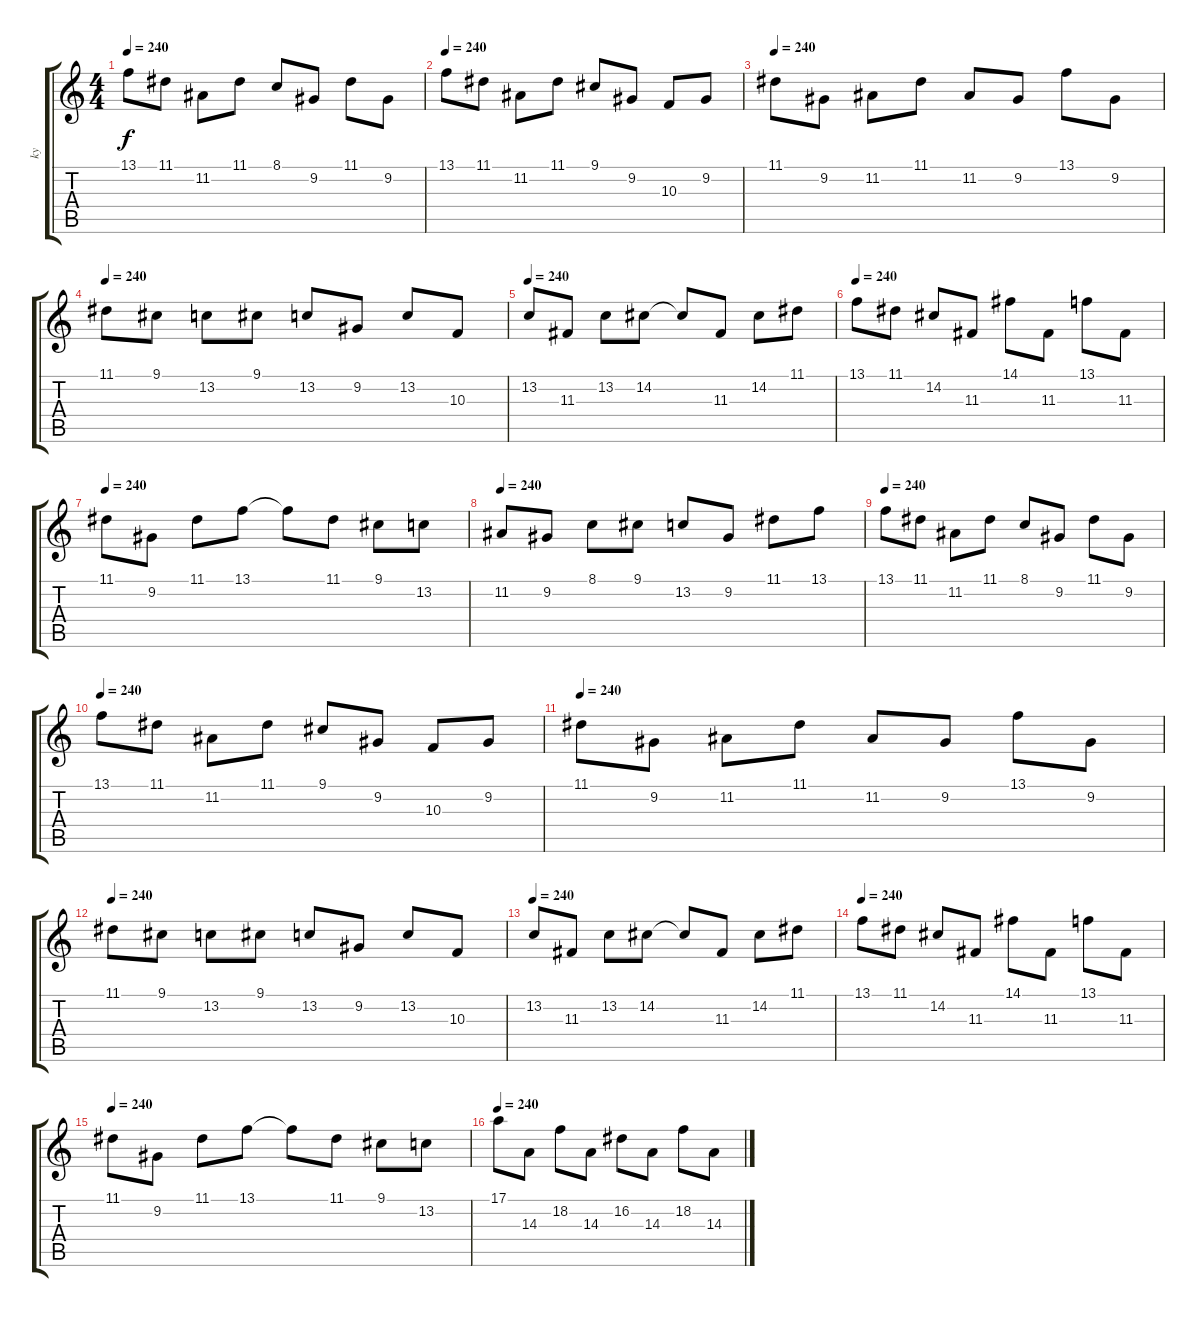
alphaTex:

\track ("ky" "ky") {instrument pad3polysynth}
\staff {score tabs}
\tuning (E4 B3 G3 D3 A2 E2) {hide}
\ts (4 4)
\tempo 240
\clef g2
\ks c
13.1.8{dy f} 11.1.8 11.2.8 11.1.8 8.1.8 9.2.8 11.1.8 9.2.8 |
\tempo 240
13.1.8 11.1.8 11.2.8 11.1.8 9.1.8 9.2.8 10.3.8 9.2.8 |
\tempo 240
11.1.8 9.2.8 11.2.8 11.1.8 11.2.8 9.2.8 13.1.8 9.2.8 |
\tempo 240
11.1.8 9.1.8 13.2.8 9.1.8 13.2.8 9.2.8 13.2.8 10.3.8 |
\tempo 240
13.2.8 11.3.8 13.2.8 14.2.8 14.2{t}.8 11.3.8 14.2.8 11.1.8 |
\tempo 240
13.1.8 11.1.8 14.2.8 11.3.8 14.1.8 11.3.8 13.1.8 11.3.8 |
\tempo 240
11.1.8 9.2.8 11.1.8 13.1.8 13.1{t}.8 11.1.8 9.1.8 13.2.8 |
\tempo 240
11.2.8 9.2.8 8.1.8 9.1.8 13.2.8 9.2.8 11.1.8 13.1.8 |
\tempo 240
13.1.8 11.1.8 11.2.8 11.1.8 8.1.8 9.2.8 11.1.8 9.2.8 |
\tempo 240
13.1.8 11.1.8 11.2.8 11.1.8 9.1.8 9.2.8 10.3.8 9.2.8 |
\tempo 240
11.1.8 9.2.8 11.2.8 11.1.8 11.2.8 9.2.8 13.1.8 9.2.8 |
\tempo 240
11.1.8 9.1.8 13.2.8 9.1.8 13.2.8 9.2.8 13.2.8 10.3.8 |
\tempo 240
13.2.8 11.3.8 13.2.8 14.2.8 14.2{t}.8 11.3.8 14.2.8 11.1.8 |
\tempo 240
13.1.8 11.1.8 14.2.8 11.3.8 14.1.8 11.3.8 13.1.8 11.3.8 |
\tempo 240
11.1.8 9.2.8 11.1.8 13.1.8 13.1{t}.8 11.1.8 9.1.8 13.2.8 |
\tempo 240
17.1.8 14.3.8 18.2.8 14.3.8 16.2.8 14.3.8 18.2.8 14.3.8
